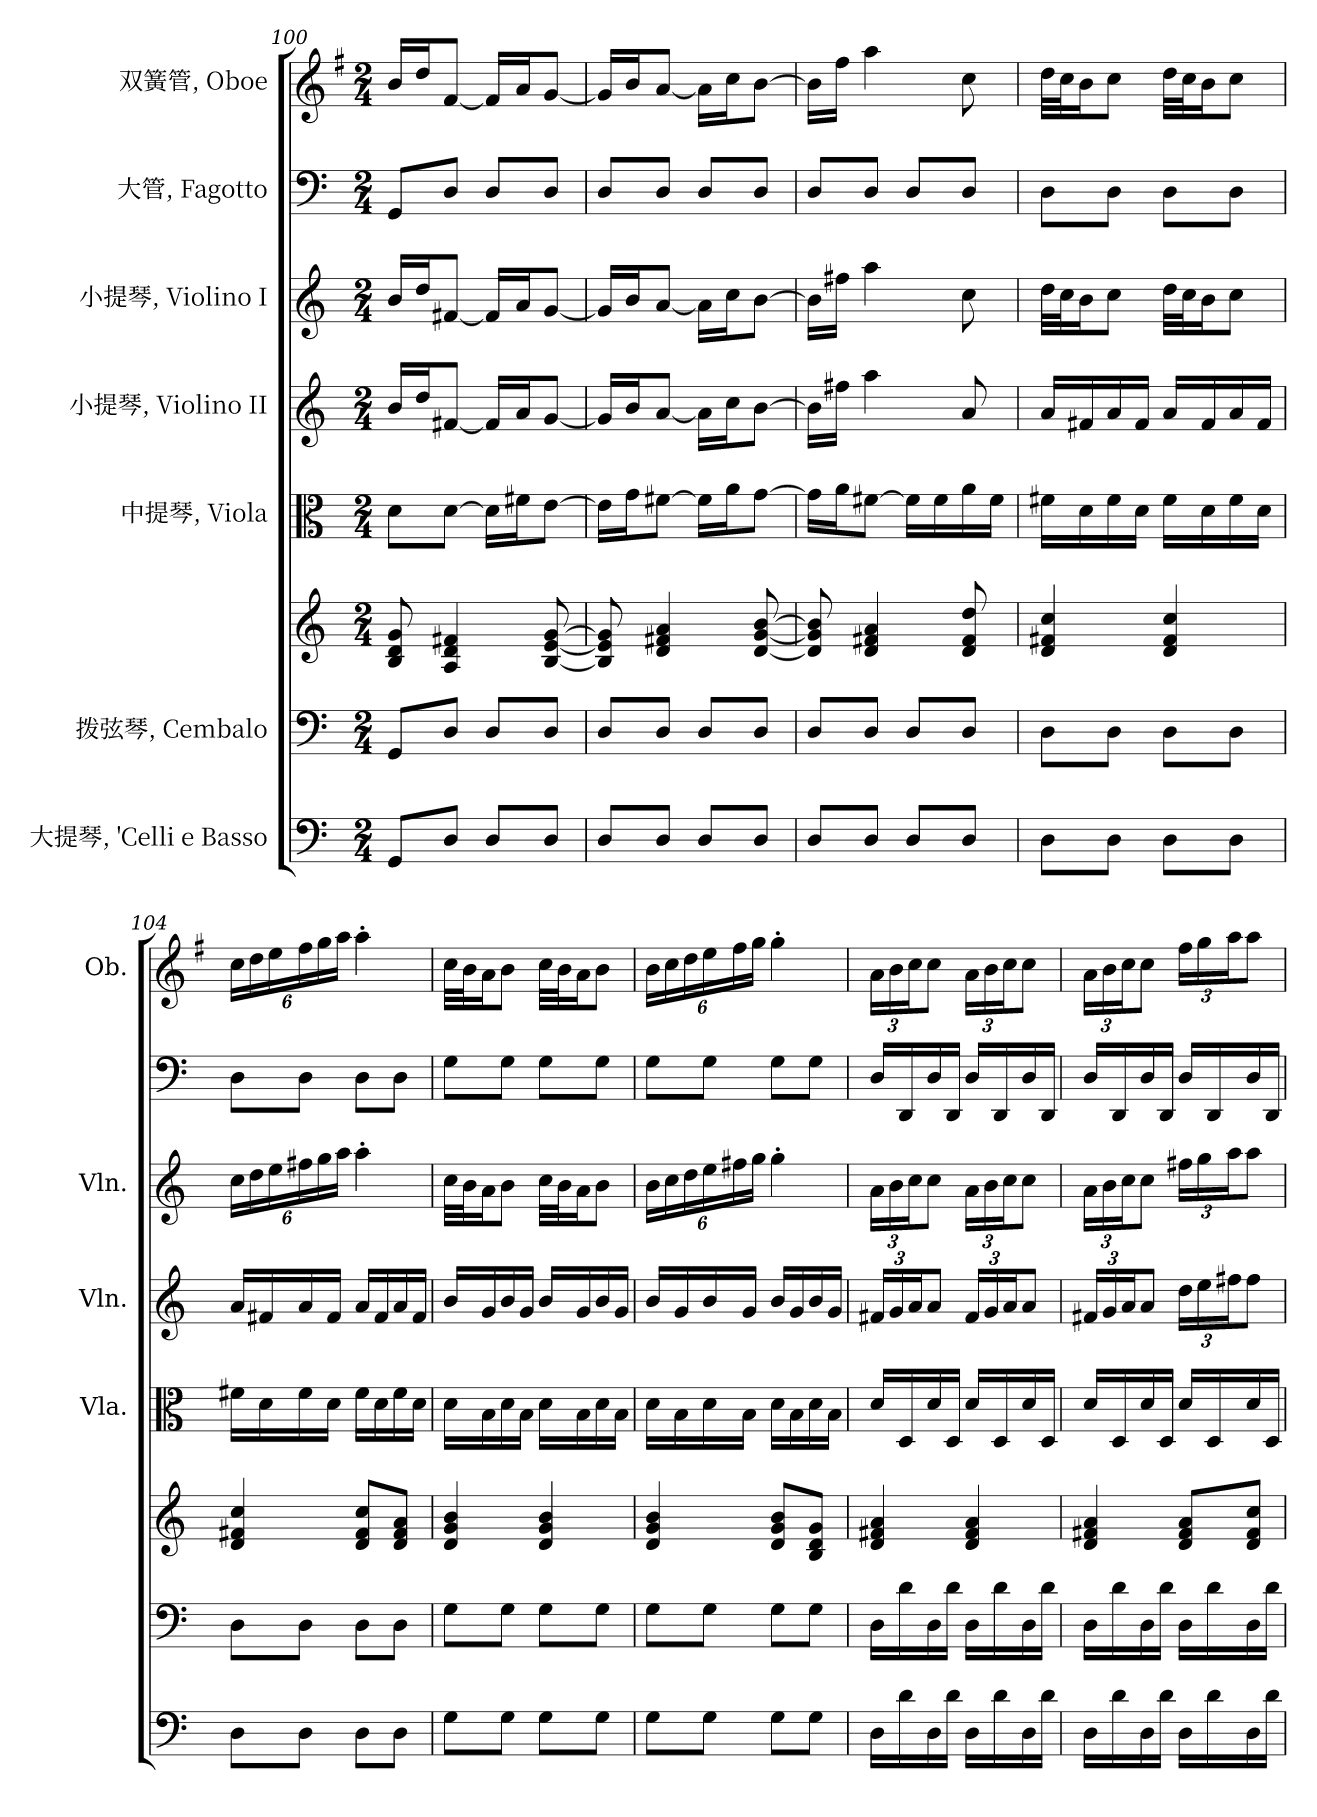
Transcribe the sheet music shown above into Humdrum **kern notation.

**kern	**kern	**kern	**kern	**kern	**kern	**kern	**kern
*part7	*part6	*part6	*part5	*part4	*part3	*part2	*part1
*staff8	*staff7	*staff6	*staff5	*staff4	*staff3	*staff2	*staff1
*I"大提琴, 'Celli e Basso	*I"拨弦琴, Cembalo	*	*I"中提琴, Viola	*I"小提琴, Violino II	*I"小提琴, Violino I	*I"大管, Fagotto	*I"双簧管, Oboe
*	*	*	*I'Vla.	*I'Vln.	*I'Vln.	*	*I'Ob.
*clefF4	*clefF4	*clefG2	*clefC3	*clefG2	*clefG2	*clefF4	*clefG2
*k[]	*k[]	*k[]	*k[]	*k[]	*k[]	*k[]	*k[f#]
*M2/4	*M2/4	*M2/4	*M2/4	*M2/4	*M2/4	*M2/4	*M2/4
=100	=100	=100	=100	=100	=100	=100	=100
8GG/L	8GG/L	8B/ 8d/ 8g/	8d\L	16b/LL	16b/LL	8GG/L	16b/LL
.	.	.	.	16dd/J	16dd/J	.	16dd/J
8D/J	8D/J	4A/ 4d/ 4f#X/	[8d\J	[8f#X/J	[8f#X/J	8D/J	[8f#/J
8D/L	8D/L	.	16d\LL]	16f#/LL]	16f#/LL]	8D/L	16f#/LL]
.	.	.	16f#X\J	16a/J	16a/J	.	16a/J
8D/J	8D/J	[8B/ [8e/ [8g/	[8e\J	[8g/J	[8g/J	8D/J	[8g/J
=101	=101	=101	=101	=101	=101	=101	=101
8D/L	8D/L	8B/] 8e/] 8g/]	16e\LL]	16g/LL]	16g/LL]	8D/L	16g/LL]
.	.	.	16g\J	16b/J	16b/J	.	16b/J
8D/J	8D/J	4d/ 4f#X/ 4a/	[8f#X\J	[8a/J	[8a/J	8D/J	[8a/J
8D/L	8D/L	.	16f#\LL]	16a\LL]	16a\LL]	8D/L	16a\LL]
.	.	.	16a\J	16cc\J	16cc\J	.	16cc\J
8D/J	8D/J	[8d/ [8g/ [8b/	[8g\J	[8b\J	[8b\J	8D/J	[8b\J
!!LO:PB:g=z
=102	=102	=102	=102	=102	=102	=102	=102
8D/L	8D/L	8d/] 8g/] 8b/]	16g\LL]	16b\LL]	16b\LL]	8D/L	16b\LL]
.	.	.	16a\J	16ff#X\JJ	16ff#X\JJ	.	16ff#\JJ
8D/J	8D/J	4d/ 4f#X/ 4a/	[8f#X\J	4aa\	4aa\	8D/J	4aa\
8D/L	8D/L	.	16f#\LL]	.	.	8D/L	.
.	.	.	16f#\	.	.	.	.
8D/J	8D/J	8d/ 8f#/ 8dd/	16a\	8a/	8cc\	8D/J	8cc\
.	.	.	16f#\JJ	.	.	.	.
=103	=103	=103	=103	=103	=103	=103	=103
8D\L	8D\L	4d/ 4f#X/ 4cc/	16f#X\LL	16a/LL	32dd\LLL	8D\L	32dd\LLL
.	.	.	.	.	32cc\J	.	32cc\J
.	.	.	16d\	16f#X/	16b\J	.	16b\J
8D\J	8D\J	.	16f#\	16a/	8cc\J	8D\J	8cc\J
.	.	.	16d\JJ	16f#/JJ	.	.	.
8D\L	8D\L	4d/ 4f#/ 4cc/	16f#\LL	16a/LL	32dd\LLL	8D\L	32dd\LLL
.	.	.	.	.	32cc\J	.	32cc\J
.	.	.	16d\	16f#/	16b\J	.	16b\J
8D\J	8D\J	.	16f#\	16a/	8cc\J	8D\J	8cc\J
.	.	.	16d\JJ	16f#/JJ	.	.	.
=104	=104	=104	=104	=104	=104	=104	=104
*	*	*	*	*	*Xbrackettup	*	*Xbrackettup
8D\L	8D\L	4d/ 4f#X/ 4cc/	16f#X\LL	16a/LL	24cc\LL	8D\L	24cc\LL
.	.	.	.	.	24dd\	.	24dd\
.	.	.	16d\	16f#X/	.	.	.
.	.	.	.	.	24ee\	.	24ee\
8D\J	8D\J	.	16f#\	16a/	24ff#X\	8D\J	24ff#\
.	.	.	.	.	24gg\	.	24gg\
.	.	.	16d\JJ	16f#/JJ	.	.	.
.	.	.	.	.	24aa\JJ	.	24aa\JJ
8D\L	8D\L	8d/ 8f#/ 8cc/L	16f#\LL	16a/LL	4aa'\	8D\L	4aa'\
.	.	.	16d\	16f#/	.	.	.
8D\J	8D\J	8d/ 8f#/ 8a/J	16f#\	16a/	.	8D\J	.
.	.	.	16d\JJ	16f#/JJ	.	.	.
=105	=105	=105	=105	=105	=105	=105	=105
8G\L	8G\L	4d/ 4g/ 4b/	16d\LL	16b/LL	32cc\LLL	8G\L	32cc\LLL
.	.	.	.	.	32b\J	.	32b\J
.	.	.	16B\	16g/	16a\J	.	16a\J
8G\J	8G\J	.	16d\	16b/	8b\J	8G\J	8b\J
.	.	.	16B\JJ	16g/JJ	.	.	.
8G\L	8G\L	4d/ 4g/ 4b/	16d\LL	16b/LL	32cc\LLL	8G\L	32cc\LLL
.	.	.	.	.	32b\J	.	32b\J
.	.	.	16B\	16g/	16a\J	.	16a\J
8G\J	8G\J	.	16d\	16b/	8b\J	8G\J	8b\J
.	.	.	16B\JJ	16g/JJ	.	.	.
!!LO:PB:g=z
=106	=106	=106	=106	=106	=106	=106	=106
8G\L	8G\L	4d/ 4g/ 4b/	16d\LL	16b/LL	24b\LL	8G\L	24b\LL
.	.	.	.	.	24cc\	.	24cc\
.	.	.	16B\	16g/	.	.	.
.	.	.	.	.	24dd\	.	24dd\
8G\J	8G\J	.	16d\	16b/	24ee\	8G\J	24ee\
.	.	.	.	.	24ff#X\	.	24ff#\
.	.	.	16B\JJ	16g/JJ	.	.	.
.	.	.	.	.	24gg\JJ	.	24gg\JJ
8G\L	8G\L	8d/ 8g/ 8b/L	16d\LL	16b/LL	4gg'\	8G\L	4gg'\
.	.	.	16B\	16g/	.	.	.
8G\J	8G\J	8B/ 8d/ 8g/J	16d\	16b/	.	8G\J	.
.	.	.	16B\JJ	16g/JJ	.	.	.
=107	=107	=107	=107	=107	=107	=107	=107
*	*	*	*	*Xbrackettup	*	*	*
16D\LL	16D\LL	4d/ 4f#X/ 4a/	16d/LL	24f#X/LL	24a\LL	16D/LL	24a\LL
.	.	.	.	24g/	24b\	.	24b\
16d\	16d\	.	16D/	.	.	16DD/	.
.	.	.	.	24a/J	24cc\J	.	24cc\J
16D\	16D\	.	16d/	8a/J	8cc\J	16D/	8cc\J
16d\JJ	16d\JJ	.	16D/JJ	.	.	16DD/JJ	.
16D\LL	16D\LL	4d/ 4f#/ 4a/	16d/LL	24f#/LL	24a\LL	16D/LL	24a\LL
.	.	.	.	24g/	24b\	.	24b\
16d\	16d\	.	16D/	.	.	16DD/	.
.	.	.	.	24a/J	24cc\J	.	24cc\J
16D\	16D\	.	16d/	8a/J	8cc\J	16D/	8cc\J
16d\JJ	16d\JJ	.	16D/JJ	.	.	16DD/JJ	.
=108	=108	=108	=108	=108	=108	=108	=108
16D\LL	16D\LL	4d/ 4f#X/ 4a/	16d/LL	24f#X/LL	24a\LL	16D/LL	24a\LL
.	.	.	.	24g/	24b\	.	24b\
16d\	16d\	.	16D/	.	.	16DD/	.
.	.	.	.	24a/J	24cc\J	.	24cc\J
16D\	16D\	.	16d/	8a/J	8cc\J	16D/	8cc\J
16d\JJ	16d\JJ	.	16D/JJ	.	.	16DD/JJ	.
16D\LL	16D\LL	8d/ 8f#/ 8a/L	16d/LL	24dd\LL	24ff#X\LL	16D/LL	24ff#\LL
.	.	.	.	24ee\	24gg\	.	24gg\
16d\	16d\	.	16D/	.	.	16DD/	.
.	.	.	.	24ff#X\J	24aa\J	.	24aa\J
16D\	16D\	8d/ 8f#/ 8cc/J	16d/	8ff#\J	8aa\J	16D/	8aa\J
16d\JJ	16d\JJ	.	16D/JJ	.	.	16DD/JJ	.
=	=	=	=	=	=	=	=
*-	*-	*-	*-	*-	*-	*-	*-
